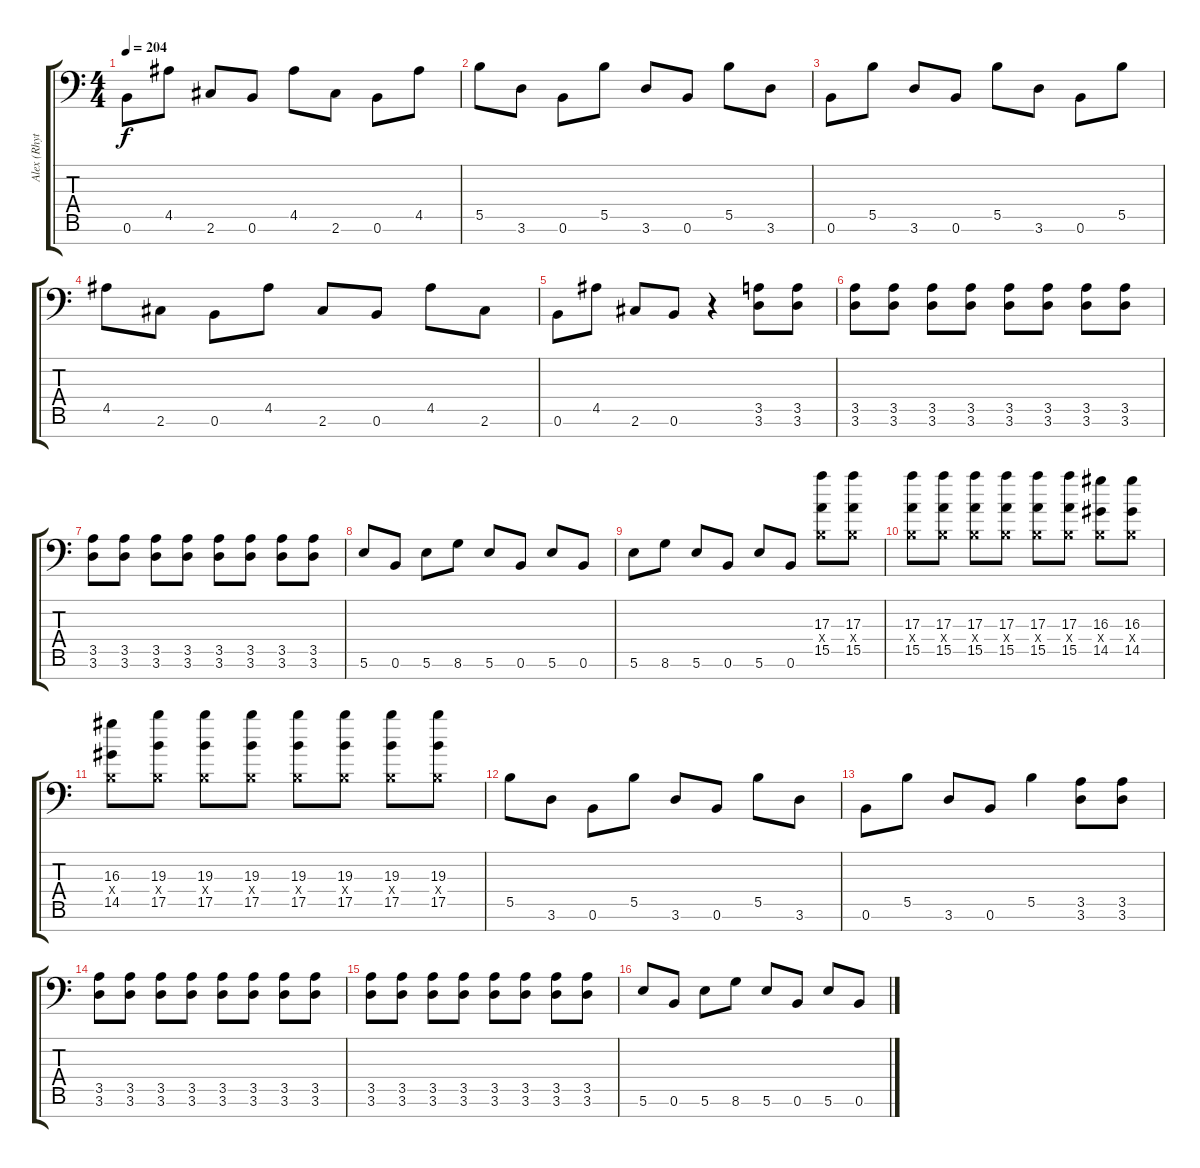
\track ("Alex (Rhythm Guitar) " "Alex (Rhyt") {instrument distortionguitar}
\staff {score tabs}
\tuning (Db4 Ab3 E3 B2 Gb2 B1 Gb1) {hide}
\ts (4 4)
\tempo 204
\clef f4
\ks c
0.6.8{dy f} 4.5.8 2.6.8 0.6.8 4.5.8 2.6.8 0.6.8 4.5.8 |
5.5.8 3.6.8 0.6.8 5.5.8 3.6.8 0.6.8 5.5.8 3.6.8 |
0.6.8 5.5.8 3.6.8 0.6.8 5.5.8 3.6.8 0.6.8 5.5.8 |
4.5.8 2.6.8 0.6.8 4.5.8 2.6.8 0.6.8 4.5.8 2.6.8 |
0.6.8 4.5.8 2.6.8 0.6.8 r.4 (3.5 3.6).8 (3.5 3.6).8 |
(3.5 3.6).8 (3.5 3.6).8 (3.5 3.6).8 (3.5 3.6).8 (3.5 3.6).8 (3.5 3.6).8 (3.5 3.6).8 (3.5 3.6).8 |
(3.5 3.6).8 (3.5 3.6).8 (3.5 3.6).8 (3.5 3.6).8 (3.5 3.6).8 (3.5 3.6).8 (3.5 3.6).8 (3.5 3.6).8 |
5.6.8 0.6.8 5.6.8 8.6.8 5.6.8 0.6.8 5.6.8 0.6.8 |
5.6.8 8.6.8 5.6.8 0.6.8 5.6.8 0.6.8 (17.3 0.4{x} 15.5).8 (17.3 0.4{x} 15.5).8 |
(17.3 0.4{x} 15.5).8 (17.3 0.4{x} 15.5).8 (17.3 0.4{x} 15.5).8 (17.3 0.4{x} 15.5).8 (17.3 0.4{x} 15.5).8 (17.3 0.4{x} 15.5).8 (16.3 0.4{x} 14.5).8 (16.3 0.4{x} 14.5).8 |
(16.3 0.4{x} 14.5).8 (19.3 0.4{x} 17.5).8 (19.3 0.4{x} 17.5).8 (19.3 0.4{x} 17.5).8 (19.3 0.4{x} 17.5).8 (19.3 0.4{x} 17.5).8 (19.3 0.4{x} 17.5).8 (19.3 0.4{x} 17.5).8 |
5.5.8 3.6.8 0.6.8 5.5.8 3.6.8 0.6.8 5.5.8 3.6.8 |
0.6.8 5.5.8 3.6.8 0.6.8 5.5.4 (3.5 3.6).8 (3.5 3.6).8 |
(3.5 3.6).8 (3.5 3.6).8 (3.5 3.6).8 (3.5 3.6).8 (3.5 3.6).8 (3.5 3.6).8 (3.5 3.6).8 (3.5 3.6).8 |
(3.5 3.6).8 (3.5 3.6).8 (3.5 3.6).8 (3.5 3.6).8 (3.5 3.6).8 (3.5 3.6).8 (3.5 3.6).8 (3.5 3.6).8 |
5.6.8 0.6.8 5.6.8 8.6.8 5.6.8 0.6.8 5.6.8 0.6.8
